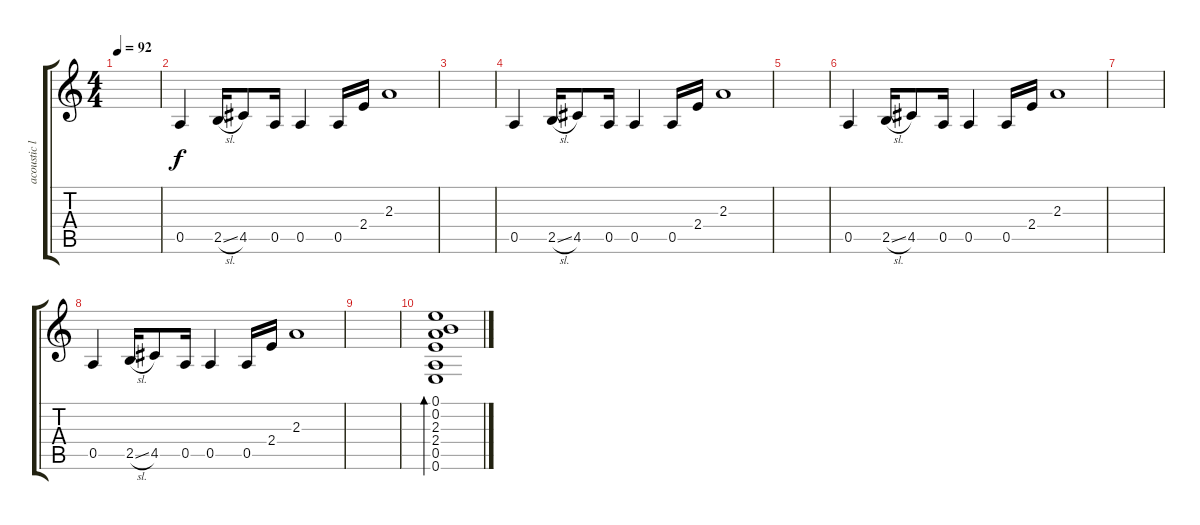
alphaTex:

\track ("acoustic lead" "acoustic l") {instrument electricguitarclean}
\staff {score tabs}
\tuning (E4 B3 G3 D3 A2 E2) {hide}
\ts (4 4)
\tempo 92
\clef g2
\ks c
|
0.5.4 2.5{sl}.16 4.5.8 0.5.16 0.5.4 0.5.16 2.4.16 2.3.1 |
|
0.5.4 2.5{sl}.16 4.5.8 0.5.16 0.5.4 0.5.16 2.4.16 2.3.1 |
|
0.5.4 2.5{sl}.16 4.5.8 0.5.16 0.5.4 0.5.16 2.4.16 2.3.1 |
|
0.5.4 2.5{sl}.16 4.5.8 0.5.16 0.5.4 0.5.16 2.4.16 2.3.1 |
|
(0.1 0.2 2.3 2.4 0.5 0.6).1{bd 240}
